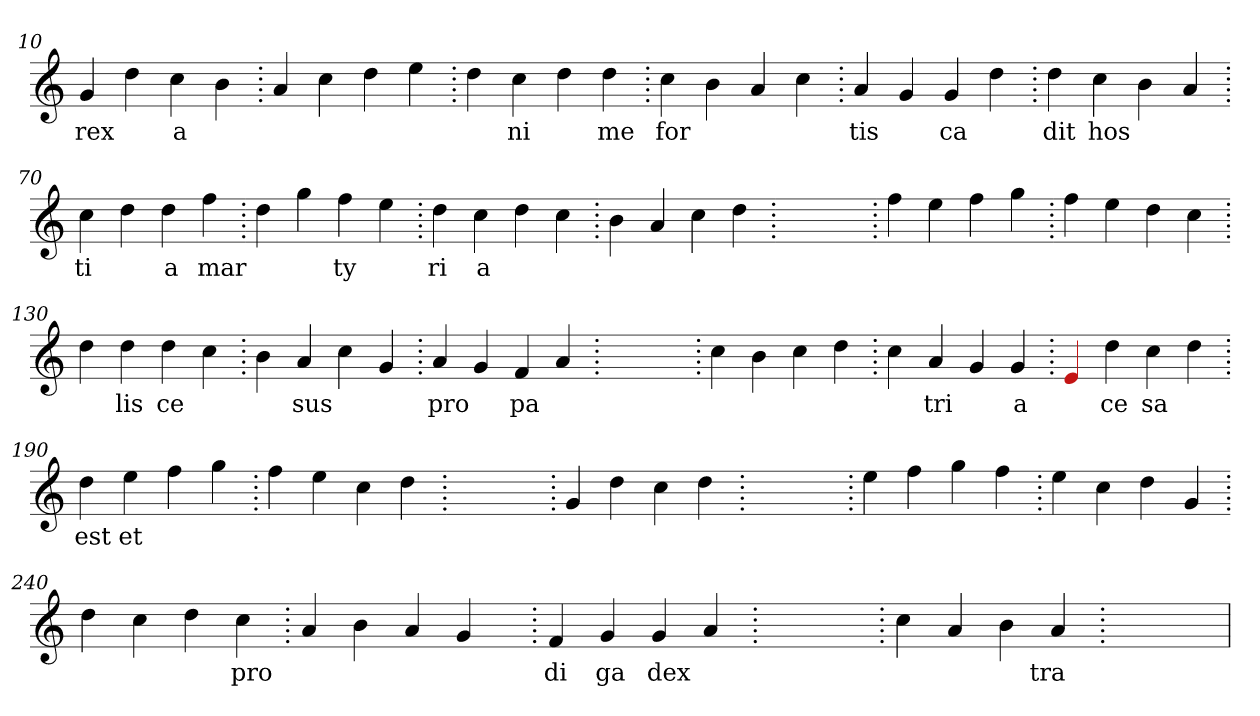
**kern	**text
*part1	*part1
*staff1	*staff1
*clefG2	*
=10.	=10.
4g	rex
4dd	.
4cc	a
4b	.
=20.	=20.
4a	.
4cc	.
4dd	.
4ee	.
=30.	=30.
4dd	.
4cc	ni
4dd	.
4dd	me
=40.	=40.
4cc	for
4b	.
4a	.
4cc	.
=50.	=50.
4a	tis
4g	.
4g	ca
4dd	.
=60.	=60.
4dd	dit
4cc	hos
4b	.
4a	.
=70.	=70.
4cc	ti
4dd	.
4dd	a
4ff	mar
=80.	=80.
4dd	.
4gg	.
4ff	ty
4ee	.
=90.	=90.
4dd	ri
4cc	a
4dd	.
4cc	.
=100.	=100.
4b	.
4a	.
4cc	.
4dd	.
=110.	=110.
1ryy	.
=110.	=110.
4ff	.
4ee	.
4ff	.
4gg	.
=120.	=120.
4ff	.
4ee	.
4dd	.
4cc	.
=130.	=130.
4dd	.
4dd	lis
4dd	ce
4cc	.
=140.	=140.
4b	.
4a	sus
4cc	.
4g	.
=150.	=150.
4a	pro
4g	.
4f	pa
4a	.
=160.	=160.
1ryy	.
=160.	=160.
4cc	.
4b	.
4cc	.
4dd	.
=170.	=170.
4cc	.
4a	tri
4g	.
4g	a
=180.	=180.
4Re	.
4dd	ce
4cc	sa
4dd	.
=190.	=190.
4dd	est
4ee	et
4ff	.
4gg	.
=200.	=200.
4ff	.
4ee	.
4cc	.
4dd	.
=210.	=210.
1ryy	.
=210.	=210.
4g	.
4dd	.
4cc	.
4dd	.
=220.	=220.
1ryy	.
=220.	=220.
4ee	.
4ff	.
4gg	.
4ff	.
=230.	=230.
4ee	.
4cc	.
4dd	.
4g	.
=240.	=240.
4dd	.
4cc	.
4dd	.
4cc	pro
=250.	=250.
4a	.
4b	.
4a	.
4g	.
=260.	=260.
4f	di
4g	ga
4g	dex
4a	.
=270.	=270.
1ryy	.
=270.	=270.
4cc	.
4a	.
4b	.
4a	tra
=280.	=280.
1ryy	.
=	=
*-	*-
